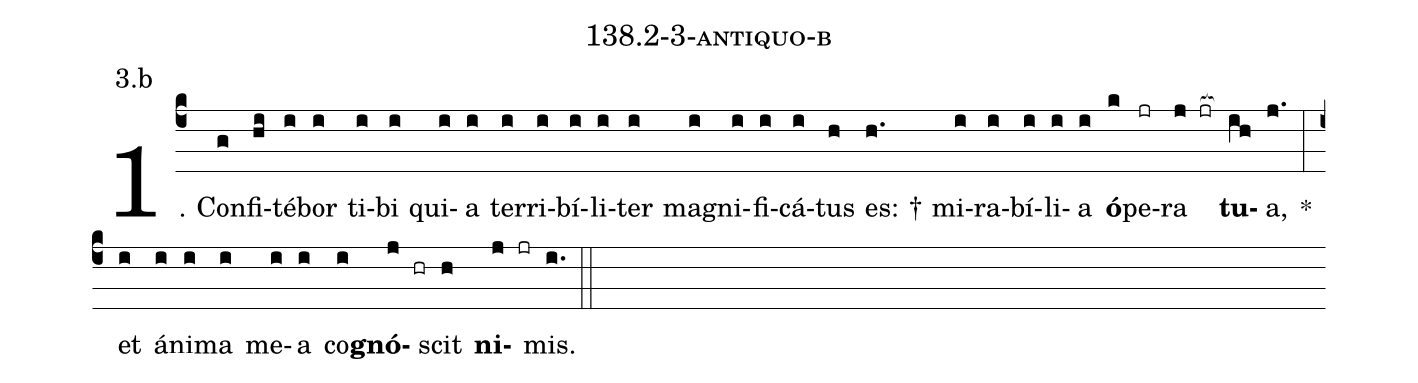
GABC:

name: 138.2-3-antiquo-b;
annotation: 3.b;
%%
(c4)1. Con(g)fi(hi)té(i)bor(i) ti(i)bi(i) qui(i)a(i) ter(i)ri(i)bí(i)li(i)ter(i) ma(i)gni(i)fi(i)cá(i)tus(h) es: †(h.) mi(i)ra(i)bí(i)li(i)a(i) <b>ó</b>(k)pe(jr)ra(j jr[ocb:1{]) <b>tu</b>(ih[ocb:0}])a,(j.) *(:) et(i) á(i)ni(i)ma(i) me(i)a(i) co(i)<b>gnó</b>(j hr)scit(h) <b>ni</b>(j jr)mis.(i.) (::)
